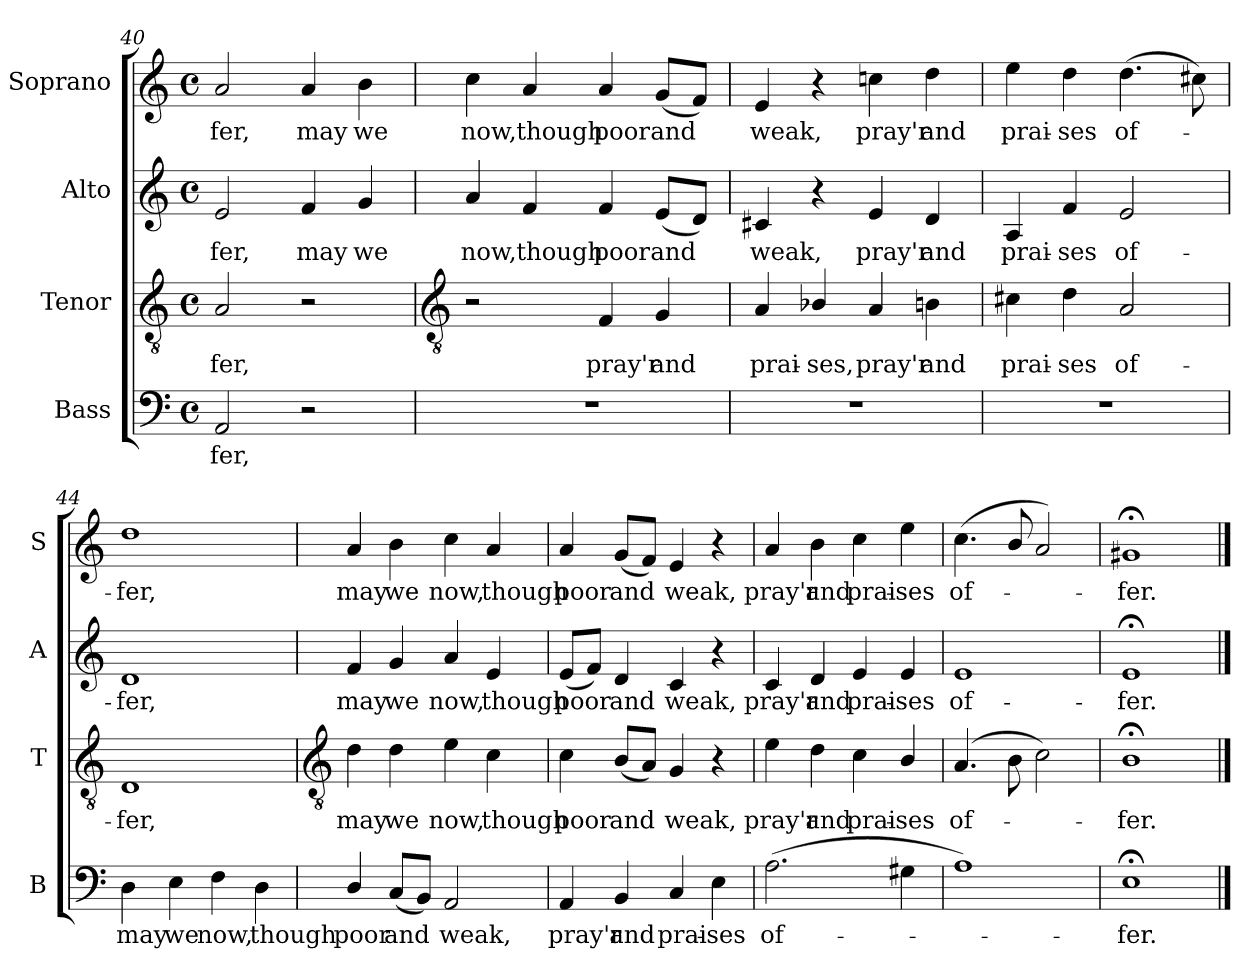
**kern	**text	**kern	**text	**kern	**text	**kern	**text
*part4	*part4	*part3	*part3	*part2	*part2	*part1	*part1
*staff4	*staff4	*staff3	*staff3	*staff2	*staff2	*staff1	*staff1
*I"Bass	*	*I"Tenor	*	*I"Alto	*	*I"Soprano	*
*I'B	*	*I'T	*	*I'A	*	*I'S	*
*clefF4	*	*clefGv2	*	*clefG2	*	*clefG2	*
*k[]	*	*k[]	*	*k[]	*	*k[]	*
*C:	*	*C:	*	*C:	*	*C:	*
*M4/4	*	*M4/4	*	*M4/4	*	*M4/4	*
*met(c)	*	*met(c)	*	*met(c)	*	*met(c)	*
=40	=40	=40	=40	=40	=40	=40	=40
!	!LO:LY:b	!	!LO:LY:b	!	!LO:LY:b	!	!LO:LY:b
2AA	-fer,	2A	-fer,	2e	-fer,	2a	fer,
!	!	!	!	!	!LO:LY:b	!	!LO:LY:b
2r	.	2r	.	4f	may	4a	may
!	!	!	!	!	!LO:LY:b	!	!LO:LY:b
.	.	.	.	4g	we	4b	we
!!LO:LB:g=z
=41	=41	=41	=41	=41	=41	=41	=41
*	*	*clefGv2	*	*	*	*	*
!	!	!	!	!	!LO:LY:b	!	!LO:LY:b
1r	.	2r	.	4a	now,	4cc	now,
!	!	!	!	!	!LO:LY:b	!	!LO:LY:b
.	.	.	.	4f	though	4a	though
!	!	!	!LO:LY:b	!	!LO:LY:b	!	!LO:LY:b
.	.	4F	pray'r	4f	poor	4a	poor
!	!	!	!LO:LY:b	!	!LO:LY:b	!	!LO:LY:b
.	.	4G	and	(<8eL	and	(<8gL	and
.	.	.	.	8dJ)	.	8fJ)	.
=42	=42	=42	=42	=42	=42	=42	=42
!	!	!	!LO:LY:b	!	!LO:LY:b	!	!LO:LY:b
1r	.	4A	prai-	4c#X	weak,	4e	weak,
!	!	!	!LO:LY:b	!	!	!	!
.	.	4B-X/	-ses,	4r	.	4r	.
!	!	!	!LO:LY:b	!	!LO:LY:b	!	!LO:LY:b
.	.	4A	pray'r	4e	pray'r	4ccn	pray'r
!	!	!	!LO:LY:b	!	!LO:LY:b	!	!LO:LY:b
.	.	4Bn	and	4d	and	4dd	and
=43	=43	=43	=43	=43	=43	=43	=43
!	!	!	!LO:LY:b	!	!LO:LY:b	!	!LO:LY:b
1r	.	4c#X	prai-	4A	prai-	4ee	prai-
!	!	!	!LO:LY:b	!	!LO:LY:b	!	!LO:LY:b
.	.	4d	-ses	4f	-ses	4dd	-ses
!	!	!	!LO:LY:b	!	!LO:LY:b	!	!LO:LY:b
.	.	2A	of-	2e	of-	(>4.dd	of-
.	.	.	.	.	.	8cc#X)	.
=44	=44	=44	=44	=44	=44	=44	=44
!	!LO:LY:b	!	!LO:LY:b	!	!LO:LY:b	!	!LO:LY:b
4D	may	1D	-fer,	1d	-fer,	1dd	fer,
!	!LO:LY:b	!	!	!	!	!	!
4E	we	.	.	.	.	.	.
!	!LO:LY:b	!	!	!	!	!	!
4F	now,	.	.	.	.	.	.
!	!LO:LY:b	!	!	!	!	!	!
4D	though	.	.	.	.	.	.
!!LO:LB:g=z
=45	=45	=45	=45	=45	=45	=45	=45
*	*	*clefGv2	*	*	*	*	*
!	!LO:LY:b	!	!LO:LY:b	!	!LO:LY:b	!	!LO:LY:b
4D/	poor	4d	may	4f	may	4a	may
!	!LO:LY:b	!	!LO:LY:b	!	!LO:LY:b	!	!LO:LY:b
(<8CL	and	4d	we	4g	we	4b	we
8BBJ)	.	.	.	.	.	.	.
!	!LO:LY:b	!	!LO:LY:b	!	!LO:LY:b	!	!LO:LY:b
2AA	weak,	4e	now,	4a	now,	4cc	now,
!	!	!	!LO:LY:b	!	!LO:LY:b	!	!LO:LY:b
.	.	4c	though	4e	though	4a	though
=46	=46	=46	=46	=46	=46	=46	=46
!	!LO:LY:b	!	!LO:LY:b	!	!LO:LY:b	!	!LO:LY:b
4AA	pray'r	4c	poor	(<8eL	poor	4a	poor
.	.	.	.	8fJ)	.	.	.
!	!LO:LY:b	!	!LO:LY:b	!	!LO:LY:b	!	!LO:LY:b
4BB	and	(<8BL	and	4d	and	(<8gL	and
.	.	8AJ)	.	.	.	8fJ)	.
!	!LO:LY:b	!	!LO:LY:b	!	!LO:LY:b	!	!LO:LY:b
4C	prai-	4G	weak,	4c	weak,	4e	weak,
!	!LO:LY:b	!	!	!	!	!	!
4E	-ses	4r	.	4r	.	4r	.
=47	=47	=47	=47	=47	=47	=47	=47
!	!LO:LY:b	!	!LO:LY:b	!	!LO:LY:b	!	!LO:LY:b
(>2.A	of-	4e	pray'r	4c	pray'r	4a	pray'r
!	!	!	!LO:LY:b	!	!LO:LY:b	!	!LO:LY:b
.	.	4d	and	4d	and	4b	and
!	!	!	!LO:LY:b	!	!LO:LY:b	!	!LO:LY:b
.	.	4c	prai-	4e	prai-	4cc	prai-
!	!	!	!LO:LY:b	!	!LO:LY:b	!	!LO:LY:b
4G#X	.	4B/	-ses	4e	-ses	4ee	-ses
=48	=48	=48	=48	=48	=48	=48	=48
!	!	!	!LO:LY:b	!	!LO:LY:b	!	!LO:LY:b
1A)	.	(>4.A	of-	1e	of-	(<4.cc	of-
.	.	8B	.	.	.	8b/	.
.	.	2c)	.	.	.	2a)	.
=49	=49	=49	=49	=49	=49	=49	=49
!	!LO:LY:b	!	!LO:LY:b	!	!LO:LY:b	!	!LO:LY:b
1E;<	fer.	1B;<	fer.	1e;<	-fer.	1g#X;<	fer.
==	==	==	==	==	==	==	==
*-	*-	*-	*-	*-	*-	*-	*-
